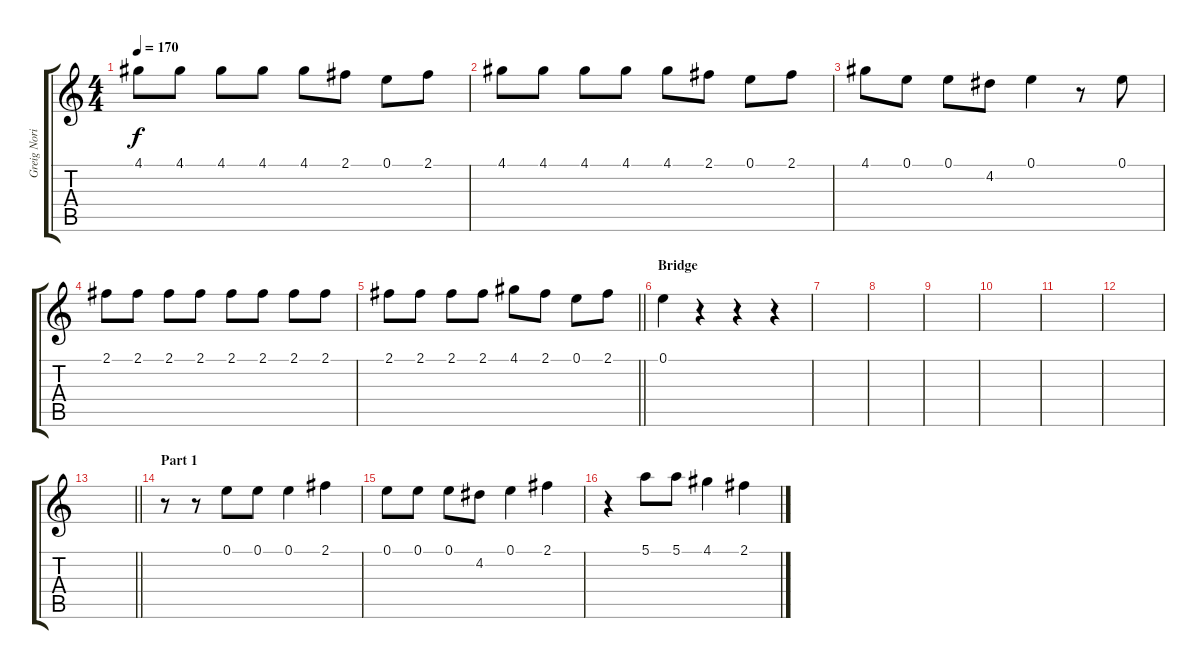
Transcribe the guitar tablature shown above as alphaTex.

\track ("Greig Nori (Backing Vocals)" "Greig Nori") {instrument distortionguitar}
\staff {score tabs}
\tuning (E4 B3 G3 D3 A2 E2) {hide}
\ts (4 4)
\tempo 170
\clef g2
\ks c
4.1.8{dy f} 4.1.8 4.1.8 4.1.8 4.1.8 2.1.8 0.1.8 2.1.8 |
4.1.8 4.1.8 4.1.8 4.1.8 4.1.8 2.1.8 0.1.8 2.1.8 |
4.1.8 0.1.8 0.1.8 4.2.8 0.1.4 r.8 0.1.8 |
2.1.8 2.1.8 2.1.8 2.1.8 2.1.8 2.1.8 2.1.8 2.1.8 |
\barLineRight lightlight
2.1.8 2.1.8 2.1.8 2.1.8 4.1.8 2.1.8 0.1.8 2.1.8 |
\section ("" "Bridge")
0.1.4 r.4 r.4 r.4 |
|
|
|
|
|
|
\barLineRight lightlight
|
\section ("" "Part 1")
r.8 r.8 0.1.8 0.1.8 0.1.4 2.1.4 |
0.1.8 0.1.8 0.1.8 4.2.8 0.1.4 2.1.4 |
r.4 5.1.8 5.1.8 4.1.4 2.1.4
